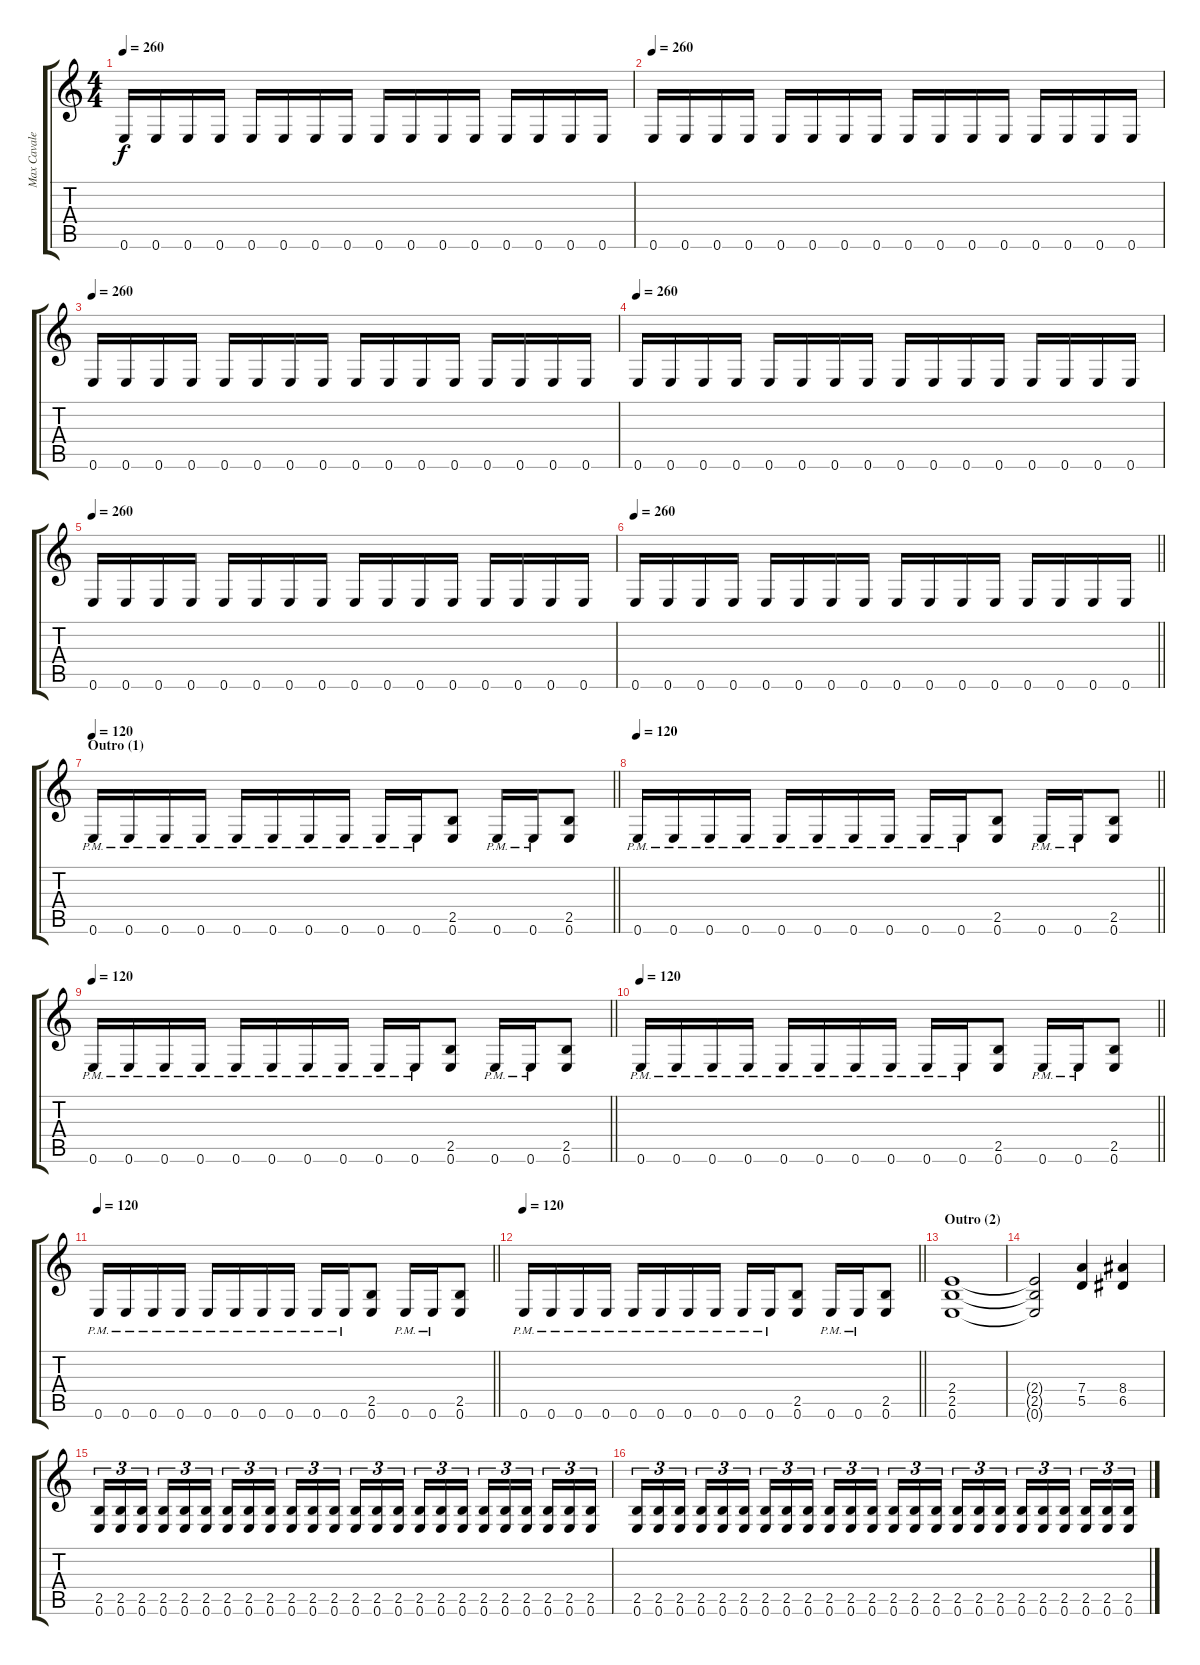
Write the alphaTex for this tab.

\track ("Max Cavalera" "Max Cavale") {instrument overdrivenguitar}
\staff {score tabs}
\tuning (E4 B3 G3 D3 A2 E2) {hide}
\ts (4 4)
\tempo 260
\clef g2
\ks c
0.6.16{dy f} 0.6.16 0.6.16 0.6.16 0.6.16 0.6.16 0.6.16 0.6.16 0.6.16 0.6.16 0.6.16 0.6.16 0.6.16 0.6.16 0.6.16 0.6.16 |
\tempo 260
0.6.16 0.6.16 0.6.16 0.6.16 0.6.16 0.6.16 0.6.16 0.6.16 0.6.16 0.6.16 0.6.16 0.6.16 0.6.16 0.6.16 0.6.16 0.6.16 |
\tempo 260
0.6.16 0.6.16 0.6.16 0.6.16 0.6.16 0.6.16 0.6.16 0.6.16 0.6.16 0.6.16 0.6.16 0.6.16 0.6.16 0.6.16 0.6.16 0.6.16 |
\tempo 260
0.6.16 0.6.16 0.6.16 0.6.16 0.6.16 0.6.16 0.6.16 0.6.16 0.6.16 0.6.16 0.6.16 0.6.16 0.6.16 0.6.16 0.6.16 0.6.16 |
\tempo 260
0.6.16 0.6.16 0.6.16 0.6.16 0.6.16 0.6.16 0.6.16 0.6.16 0.6.16 0.6.16 0.6.16 0.6.16 0.6.16 0.6.16 0.6.16 0.6.16 |
\tempo 260
\barLineRight lightlight
0.6.16 0.6.16 0.6.16 0.6.16 0.6.16 0.6.16 0.6.16 0.6.16 0.6.16 0.6.16 0.6.16 0.6.16 0.6.16 0.6.16 0.6.16 0.6.16 |
\section ("" "Outro (1)")
\tempo 120
\barLineRight lightlight
0.6{pm}.16 0.6{pm}.16 0.6{pm}.16 0.6{pm}.16 0.6{pm}.16 0.6{pm}.16 0.6{pm}.16 0.6{pm}.16 0.6{pm}.16 0.6{pm}.16 (2.5 0.6).8 0.6{pm}.16 0.6{pm}.16 (2.5 0.6).8 |
\tempo 120
\barLineRight lightlight
0.6{pm}.16 0.6{pm}.16 0.6{pm}.16 0.6{pm}.16 0.6{pm}.16 0.6{pm}.16 0.6{pm}.16 0.6{pm}.16 0.6{pm}.16 0.6{pm}.16 (2.5 0.6).8 0.6{pm}.16 0.6{pm}.16 (2.5 0.6).8 |
\tempo 120
\barLineRight lightlight
0.6{pm}.16 0.6{pm}.16 0.6{pm}.16 0.6{pm}.16 0.6{pm}.16 0.6{pm}.16 0.6{pm}.16 0.6{pm}.16 0.6{pm}.16 0.6{pm}.16 (2.5 0.6).8 0.6{pm}.16 0.6{pm}.16 (2.5 0.6).8 |
\tempo 120
\barLineRight lightlight
0.6{pm}.16 0.6{pm}.16 0.6{pm}.16 0.6{pm}.16 0.6{pm}.16 0.6{pm}.16 0.6{pm}.16 0.6{pm}.16 0.6{pm}.16 0.6{pm}.16 (2.5 0.6).8 0.6{pm}.16 0.6{pm}.16 (2.5 0.6).8 |
\tempo 120
\barLineRight lightlight
0.6{pm}.16 0.6{pm}.16 0.6{pm}.16 0.6{pm}.16 0.6{pm}.16 0.6{pm}.16 0.6{pm}.16 0.6{pm}.16 0.6{pm}.16 0.6{pm}.16 (2.5 0.6).8 0.6{pm}.16 0.6{pm}.16 (2.5 0.6).8 |
\tempo 120
\barLineRight lightlight
0.6{pm}.16 0.6{pm}.16 0.6{pm}.16 0.6{pm}.16 0.6{pm}.16 0.6{pm}.16 0.6{pm}.16 0.6{pm}.16 0.6{pm}.16 0.6{pm}.16 (2.5 0.6).8 0.6{pm}.16 0.6{pm}.16 (2.5 0.6).8 |
\section ("" "Outro (2)")
(2.4 2.5 0.6).1 |
(2.4{t} 2.5{t} 0.6{t}).2 (7.4 5.5).4 (8.4 6.5).4 |
(2.5 0.6).16{tu (3 2)} (2.5 0.6).16{tu (3 2)} (2.5 0.6).16{tu (3 2)} (2.5 0.6).16{tu (3 2)} (2.5 0.6).16{tu (3 2)} (2.5 0.6).16{tu (3 2)} (2.5 0.6).16{tu (3 2)} (2.5 0.6).16{tu (3 2)} (2.5 0.6).16{tu (3 2)} (2.5 0.6).16{tu (3 2)} (2.5 0.6).16{tu (3 2)} (2.5 0.6).16{tu (3 2)} (2.5 0.6).16{tu (3 2)} (2.5 0.6).16{tu (3 2)} (2.5 0.6).16{tu (3 2)} (2.5 0.6).16{tu (3 2)} (2.5 0.6).16{tu (3 2)} (2.5 0.6).16{tu (3 2)} (2.5 0.6).16{tu (3 2)} (2.5 0.6).16{tu (3 2)} (2.5 0.6).16{tu (3 2)} (2.5 0.6).16{tu (3 2)} (2.5 0.6).16{tu (3 2)} (2.5 0.6).16{tu (3 2)} |
(2.5 0.6).16{tu (3 2)} (2.5 0.6).16{tu (3 2)} (2.5 0.6).16{tu (3 2)} (2.5 0.6).16{tu (3 2)} (2.5 0.6).16{tu (3 2)} (2.5 0.6).16{tu (3 2)} (2.5 0.6).16{tu (3 2)} (2.5 0.6).16{tu (3 2)} (2.5 0.6).16{tu (3 2)} (2.5 0.6).16{tu (3 2)} (2.5 0.6).16{tu (3 2)} (2.5 0.6).16{tu (3 2)} (2.5 0.6).16{tu (3 2)} (2.5 0.6).16{tu (3 2)} (2.5 0.6).16{tu (3 2)} (2.5 0.6).16{tu (3 2)} (2.5 0.6).16{tu (3 2)} (2.5 0.6).16{tu (3 2)} (2.5 0.6).16{tu (3 2)} (2.5 0.6).16{tu (3 2)} (2.5 0.6).16{tu (3 2)} (2.5 0.6).16{tu (3 2)} (2.5 0.6).16{tu (3 2)} (2.5 0.6).16{tu (3 2)}
